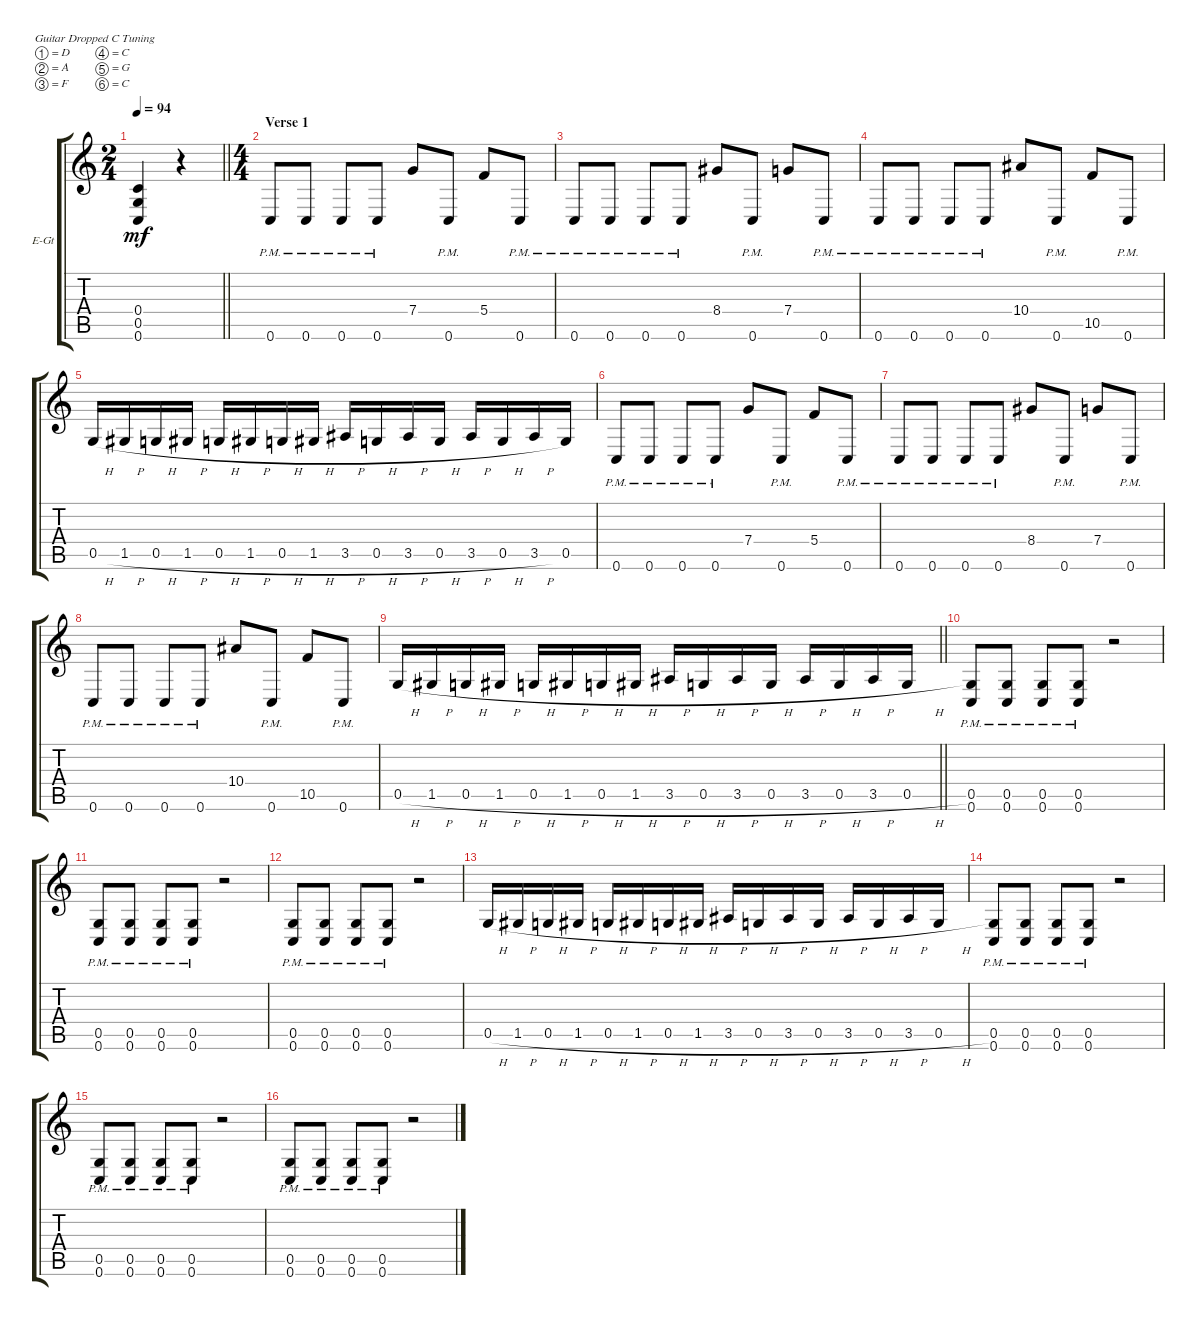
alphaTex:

\bracketExtendMode groupsimilarinstruments
\firstSystemTrackNameOrientation horizontal
\otherSystemsTrackNameOrientation horizontal
\track ("Guitar 2" "E-Gt") {instrument distortionguitar}
\staff {score tabs}
\tuning (D4 A3 F3 C3 G2 C2)
\ts (2 4)
\beaming (8 2 2)
\tempo 94
\tempo (193 1 hide)
\clef g2
\barLineRight lightlight
\ks c
(0.4 0.5 0.6).4{dy mf} r.4 |
\ts (4 4)
\beaming (8 2 2 2 2)
\section ("" "Verse 1")
\tempo (193 hide)
0.6{pm}.8 0.6{pm}.8 0.6{pm}.8 0.6{pm}.8 7.4.8 0.6{pm}.8 5.4.8 0.6{pm}.8 |
0.6{pm}.8 0.6{pm}.8 0.6{pm}.8 0.6{pm}.8 8.4.8 0.6{pm}.8 7.4.8 0.6{pm}.8 |
0.6{pm}.8 0.6{pm}.8 0.6{pm}.8 0.6{pm}.8 10.4.8 0.6{pm}.8 10.5.8 0.6{pm}.8 |
\tempo (188 1 hide)
0.5{h}.16 1.5{h}.16 0.5{h}.16 1.5{h}.16 0.5{h}.16 1.5{h}.16 0.5{h}.16 1.5{h}.16 3.5{h}.16 0.5{h}.16 3.5{h}.16 0.5{h}.16 3.5{h}.16 0.5{h}.16 3.5{h}.16 0.5.16 |
\tempo (188 hide)
0.6{pm}.8 0.6{pm}.8 0.6{pm}.8 0.6{pm}.8 7.4.8 0.6{pm}.8 5.4.8 0.6{pm}.8 |
0.6{pm}.8 0.6{pm}.8 0.6{pm}.8 0.6{pm}.8 8.4.8 0.6{pm}.8 7.4.8 0.6{pm}.8 |
0.6{pm}.8 0.6{pm}.8 0.6{pm}.8 0.6{pm}.8 10.4.8 0.6{pm}.8 10.5.8 0.6{pm}.8 |
\barLineRight lightlight
0.5{h}.16 1.5{h}.16 0.5{h}.16 1.5{h}.16 0.5{h}.16 1.5{h}.16 0.5{h}.16 1.5{h}.16 3.5{h}.16 0.5{h}.16 3.5{h}.16 0.5{h}.16 3.5{h}.16 0.5{h}.16 3.5{h}.16 0.5{h}.16 |
\section ("" "")
(0.5{pm} 0.6{pm}).8 (0.5{pm} 0.6{pm}).8 (0.5{pm} 0.6{pm}).8 (0.5{pm} 0.6{pm}).8 r.2 |
(0.5{pm} 0.6{pm}).8 (0.5{pm} 0.6{pm}).8 (0.5{pm} 0.6{pm}).8 (0.5{pm} 0.6{pm}).8 r.2 |
(0.5{pm} 0.6{pm}).8 (0.5{pm} 0.6{pm}).8 (0.5{pm} 0.6{pm}).8 (0.5{pm} 0.6{pm}).8 r.2 |
0.5{h}.16 1.5{h}.16 0.5{h}.16 1.5{h}.16 0.5{h}.16 1.5{h}.16 0.5{h}.16 1.5{h}.16 3.5{h}.16 0.5{h}.16 3.5{h}.16 0.5{h}.16 3.5{h}.16 0.5{h}.16 3.5{h}.16 0.5{h}.16 |
(0.5{pm} 0.6{pm}).8 (0.5{pm} 0.6{pm}).8 (0.5{pm} 0.6{pm}).8 (0.5{pm} 0.6{pm}).8 r.2 |
(0.5{pm} 0.6{pm}).8 (0.5{pm} 0.6{pm}).8 (0.5{pm} 0.6{pm}).8 (0.5{pm} 0.6{pm}).8 r.2 |
(0.5{pm} 0.6{pm}).8 (0.5{pm} 0.6{pm}).8 (0.5{pm} 0.6{pm}).8 (0.5{pm} 0.6{pm}).8 r.2
